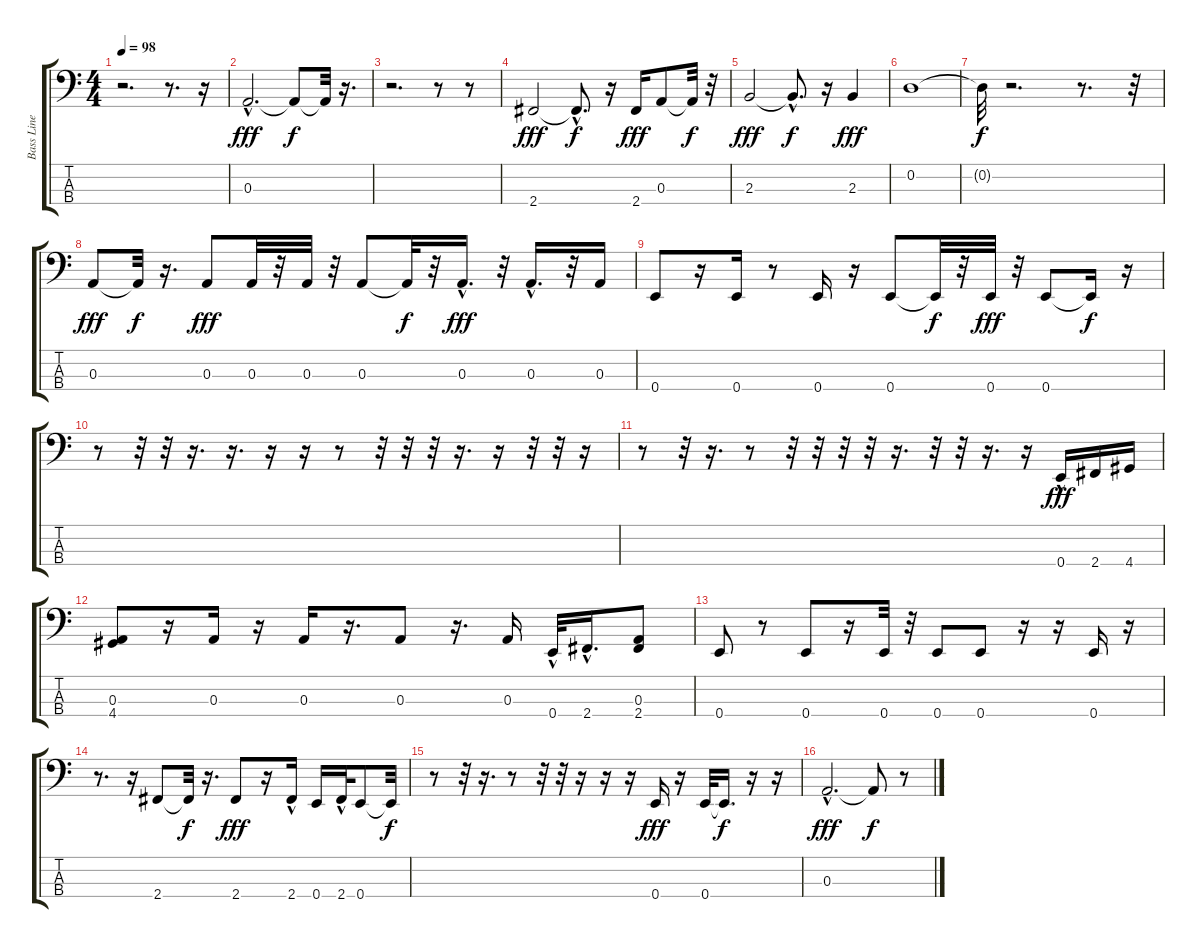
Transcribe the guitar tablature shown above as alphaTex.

\track ("Bass Line" "Bass Line") {instrument electricbassfinger}
\staff {score tabs}
\tuning (G2 D2 A1 E1) {hide}
\ts (4 4)
\tempo 98
\clef f4
\ks c
r.2{d dy f} r.8{d} r.16 |
0.3{hac}.2{d dy fff} 0.3{t}.8{dy f} 0.3{t}.32 r.16{d} |
r.2{d} r.8 r.8 |
2.4.2{dy fff} 2.4{hac t}.8{d dy f} r.16 2.4.16{dy fff} 0.3.8 0.3{t}.32{dy f} r.32 |
2.3.2{dy fff} 2.3{hac t}.8{d dy f} r.16 2.3.4{dy fff} |
0.2.1 |
0.2{t}.32{dy f} r.2{d} r.8{d} r.32 |
0.3.8{dy fff} 0.3{t}.32{dy f} r.16{d} 0.3.8{dy fff} 0.3.32 r.32 0.3.32 r.32 0.3.8 0.3{t}.32{dy f} r.32 0.3{hac}.16{d dy fff} r.32 0.3{hac}.16{d} r.32 0.3.16 |
0.4.8 r.16 0.4.16 r.8 0.4.16 r.16 0.4.8 0.4{t}.32{dy f} r.32 0.4.32{dy fff} r.32 0.4.8 0.4{t}.16{dy f} r.16 |
r.8 r.32 r.32 r.16{d} r.16{d} r.16 r.16 r.8 r.32 r.32 r.32 r.16{d} r.16 r.32 r.32 r.16 |
r.8 r.32 r.16{d} r.8 r.32 r.32 r.32 r.32 r.16{d} r.32 r.32 r.16{d} r.16 0.4{hac}.16{dy fff} 2.4.16 4.4.16 |
(0.3 4.4).8 r.16 0.3.16 r.16 0.3.16 r.16{d} 0.3.8 r.16{d} 0.3.16 0.4{hac}.32 2.4{hac}.16{d} (0.3 2.4).8 |
0.4.8 r.8 0.4.8 r.16 0.4.32 r.32 0.4.8 0.4.8 r.16 r.16 0.4.16 r.16 |
r.8{d} r.16 2.4.8 2.4{t}.32{dy f} r.16{d} 2.4.8{dy fff} r.16 2.4{hac}.16 0.4.16 2.4{hac}.32 0.4.8 0.4{t}.32{dy f} |
r.8 r.32 r.16{d} r.8 r.32 r.32 r.16 r.16 r.16 0.4.16{dy fff} r.16 0.4.32 0.4{t}.16{d dy f} r.16 r.16 |
0.3{hac}.2{d dy fff} 0.3{t}.8{dy f} r.8
